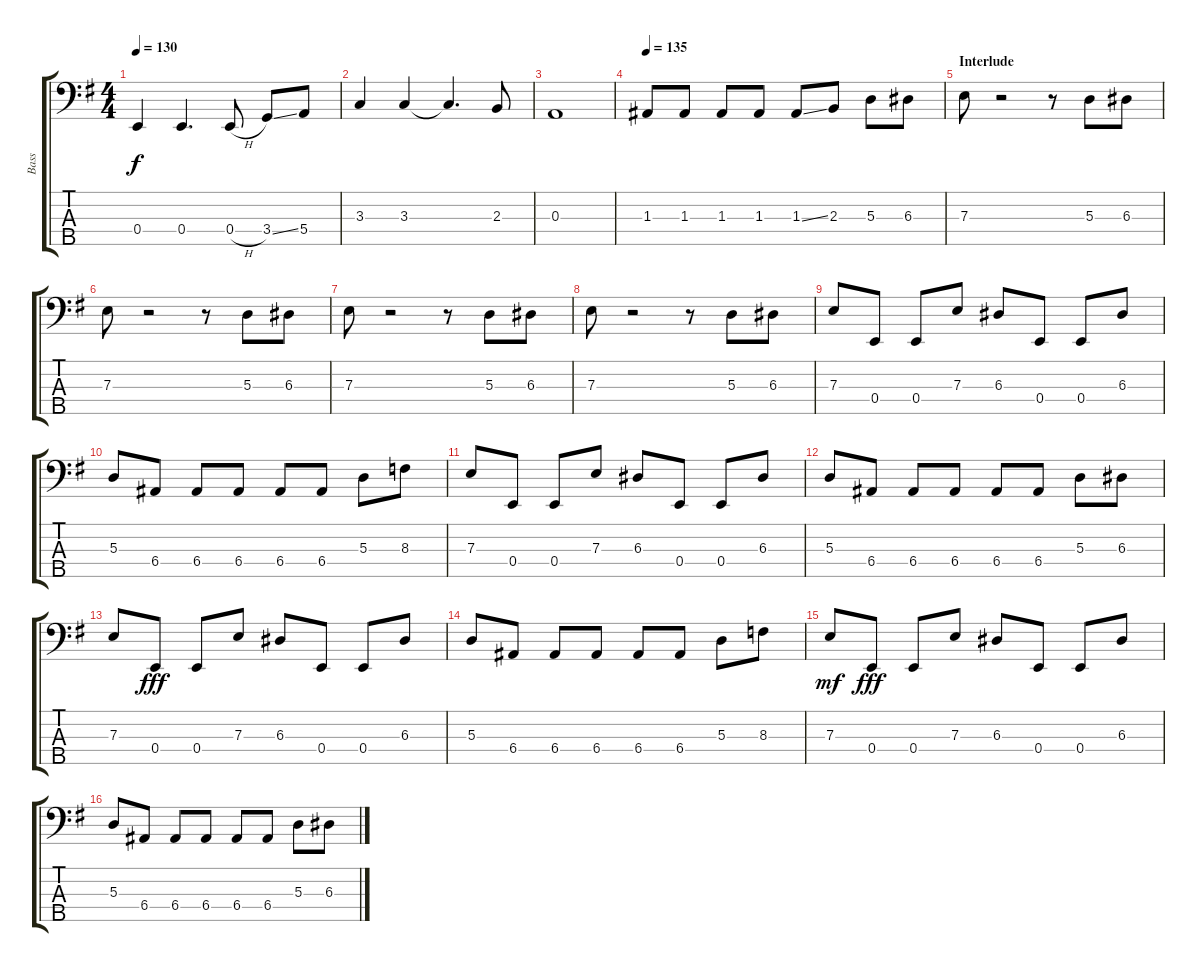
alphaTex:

\track ("Bass" "Bass") {instrument electricbasspick}
\staff {score tabs}
\tuning (G2 D2 A1 E1 B0) {hide}
\ts (4 4)
\tempo 130
\clef f4
\ks eminor
0.4.4{dy f} 0.4.4{d} 0.4{h}.8 3.4{ss}.8 5.4.8 |
3.3.4 3.3.4 3.3{t}.4{d} 2.3.8 |
0.3.1 |
\tempo 135
1.3.8 1.3.8 1.3.8 1.3.8 1.3{ss}.8 2.3.8 5.3.8 6.3.8 |
\section ("" "Interlude")
7.3.8 r.2 r.8 5.3.8 6.3.8 |
7.3.8 r.2 r.8 5.3.8 6.3.8 |
7.3.8 r.2 r.8 5.3.8 6.3.8 |
7.3.8 r.2 r.8 5.3.8 6.3.8 |
7.3.8 0.4.8 0.4.8 7.3.8 6.3.8 0.4.8 0.4.8 6.3.8 |
5.3.8 6.4.8 6.4.8 6.4.8 6.4.8 6.4.8 5.3.8 8.3.8 |
7.3.8 0.4.8 0.4.8 7.3.8 6.3.8 0.4.8 0.4.8 6.3.8 |
5.3.8 6.4.8 6.4.8 6.4.8 6.4.8 6.4.8 5.3.8 6.3.8 |
7.3.8 0.4.8{dy fff} 0.4.8 7.3.8 6.3.8 0.4.8 0.4.8 6.3.8 |
5.3.8 6.4.8 6.4.8 6.4.8 6.4.8 6.4.8 5.3.8 8.3.8 |
7.3.8{dy mf} 0.4.8{dy fff} 0.4.8 7.3.8 6.3.8 0.4.8 0.4.8 6.3.8 |
5.3.8 6.4.8 6.4.8 6.4.8 6.4.8 6.4.8 5.3.8 6.3.8
